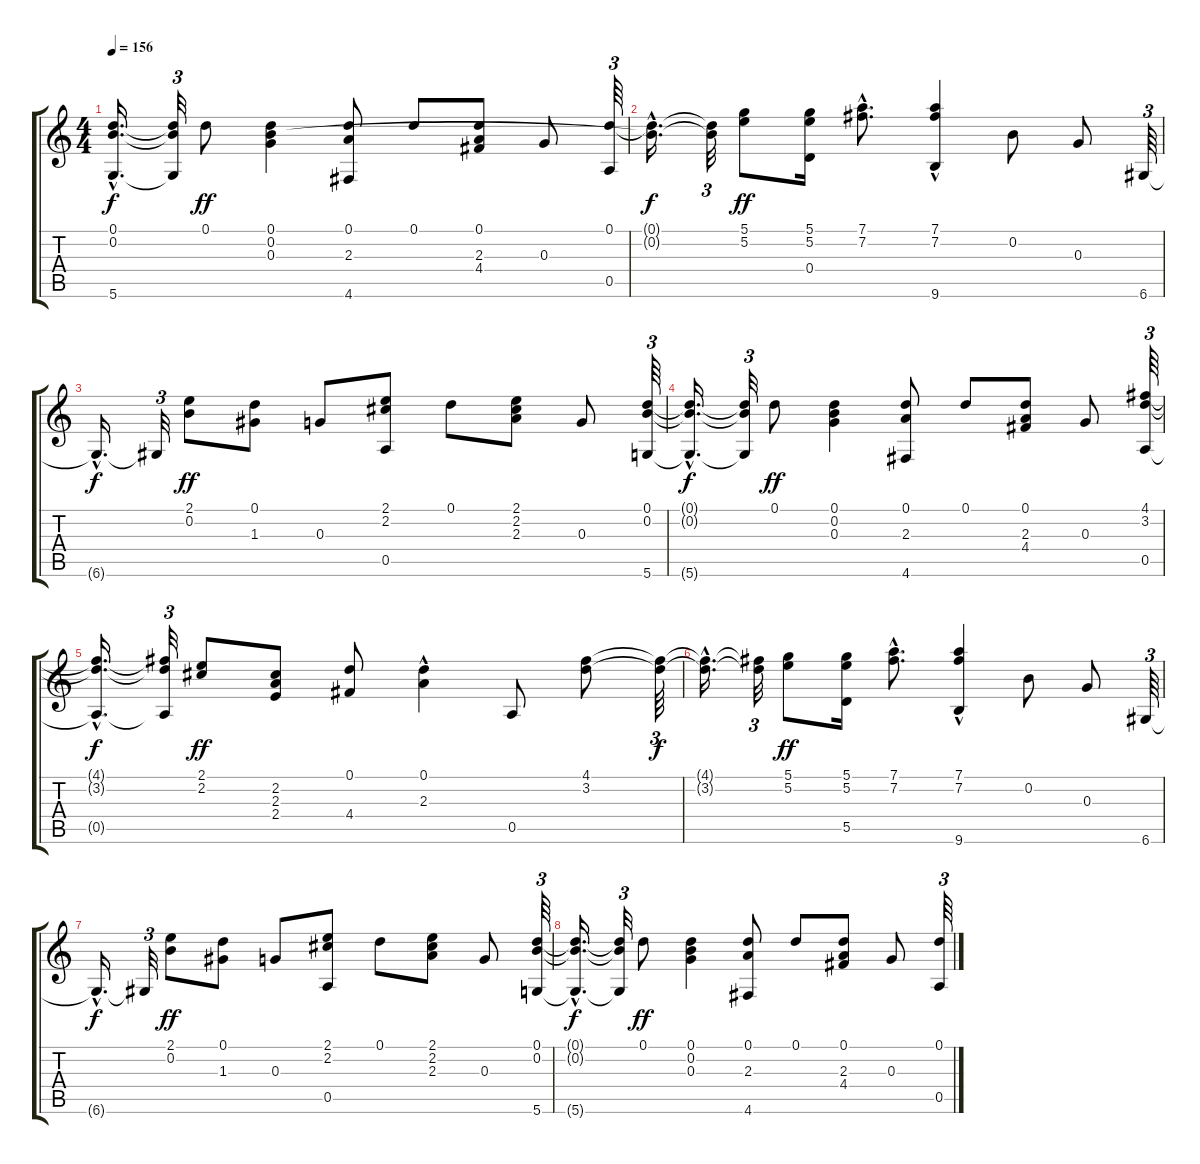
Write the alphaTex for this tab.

\track "" {instrument acousticguitarsteel}
\staff {score tabs}
\tuning (D4 B3 G3 D3 A2 D2) {hide}
\ts (4 4)
\tempo 156
\clef g2
\ks c
(0.1{hac t} 0.2{hac t} 5.6{hac t}).16{d dy f} (0.1{t} 0.2{t} 5.6{t}).32{tu (3 2)} 0.1.8{dy ff} (0.1 0.2 0.3).4 (0.1 2.3 4.6).8 0.1.8 (0.1 2.3 4.4).8 0.3.8 (0.1 0.5).64{tu (3 2)} |
(0.1{hac t} 0.2{hac t}).16{d dy f} (0.1{t} 0.2{t}).32{tu (3 2)} (5.1 5.2).8{dy ff} (5.1 5.2 0.4).16 (7.1{hac} 7.2{hac}).8{d} (7.1{hac} 7.2{hac} 9.6).4 0.2.8 0.3.8 6.6.64{tu (3 2)} |
6.6{hac t}.16{d dy f} 6.6{t}.32{tu (3 2)} (2.1 0.2).8{dy ff} (0.1 1.3).8 0.3.8 (2.1 2.2 0.5).8 0.1.8 (2.1 2.2 2.3).8 0.3.8 (0.1 0.2 5.6).64{tu (3 2)} |
(0.1{hac t} 0.2{hac t} 5.6{hac t}).16{d dy f} (0.1{t} 0.2{t} 5.6{t}).32{tu (3 2)} 0.1.8{dy ff} (0.1 0.2 0.3).4 (0.1 2.3 4.6).8 0.1.8 (0.1 2.3 4.4).8 0.3.8 (4.1 3.2 0.5).64{tu (3 2)} |
(4.1{hac t} 3.2{hac t} 0.5{hac t}).16{d dy f} (4.1{t} 3.2{t} 0.5{t}).32{tu (3 2)} (2.1 2.2).8{dy ff} (2.2 2.3 2.4).8 (0.1 4.4).8 (0.1{hac} 2.3{hac}).4 0.5.8 (4.1 3.2).8 (4.1{t} 3.2{t}).64{tu (3 2) dy f} |
(4.1{hac t} 3.2{hac t}).16{d} (4.1{t} 3.2{t}).32{tu (3 2)} (5.1 5.2).8{dy ff} (5.1 5.2 5.5).16 (7.1{hac} 7.2{hac}).8{d} (7.1{hac} 7.2{hac} 9.6).4 0.2.8 0.3.8 6.6.64{tu (3 2)} |
6.6{hac t}.16{d dy f} 6.6{t}.32{tu (3 2)} (2.1 0.2).8{dy ff} (0.1 1.3).8 0.3.8 (2.1 2.2 0.5).8 0.1.8 (2.1 2.2 2.3).8 0.3.8 (0.1 0.2 5.6).64{tu (3 2)} |
(0.1{hac t} 0.2{hac t} 5.6{hac t}).16{d dy f} (0.1{t} 0.2{t} 5.6{t}).32{tu (3 2)} 0.1.8{dy ff} (0.1 0.2 0.3).4 (0.1 2.3 4.6).8 0.1.8 (0.1 2.3 4.4).8 0.3.8 (0.1 0.5).64{tu (3 2)}
